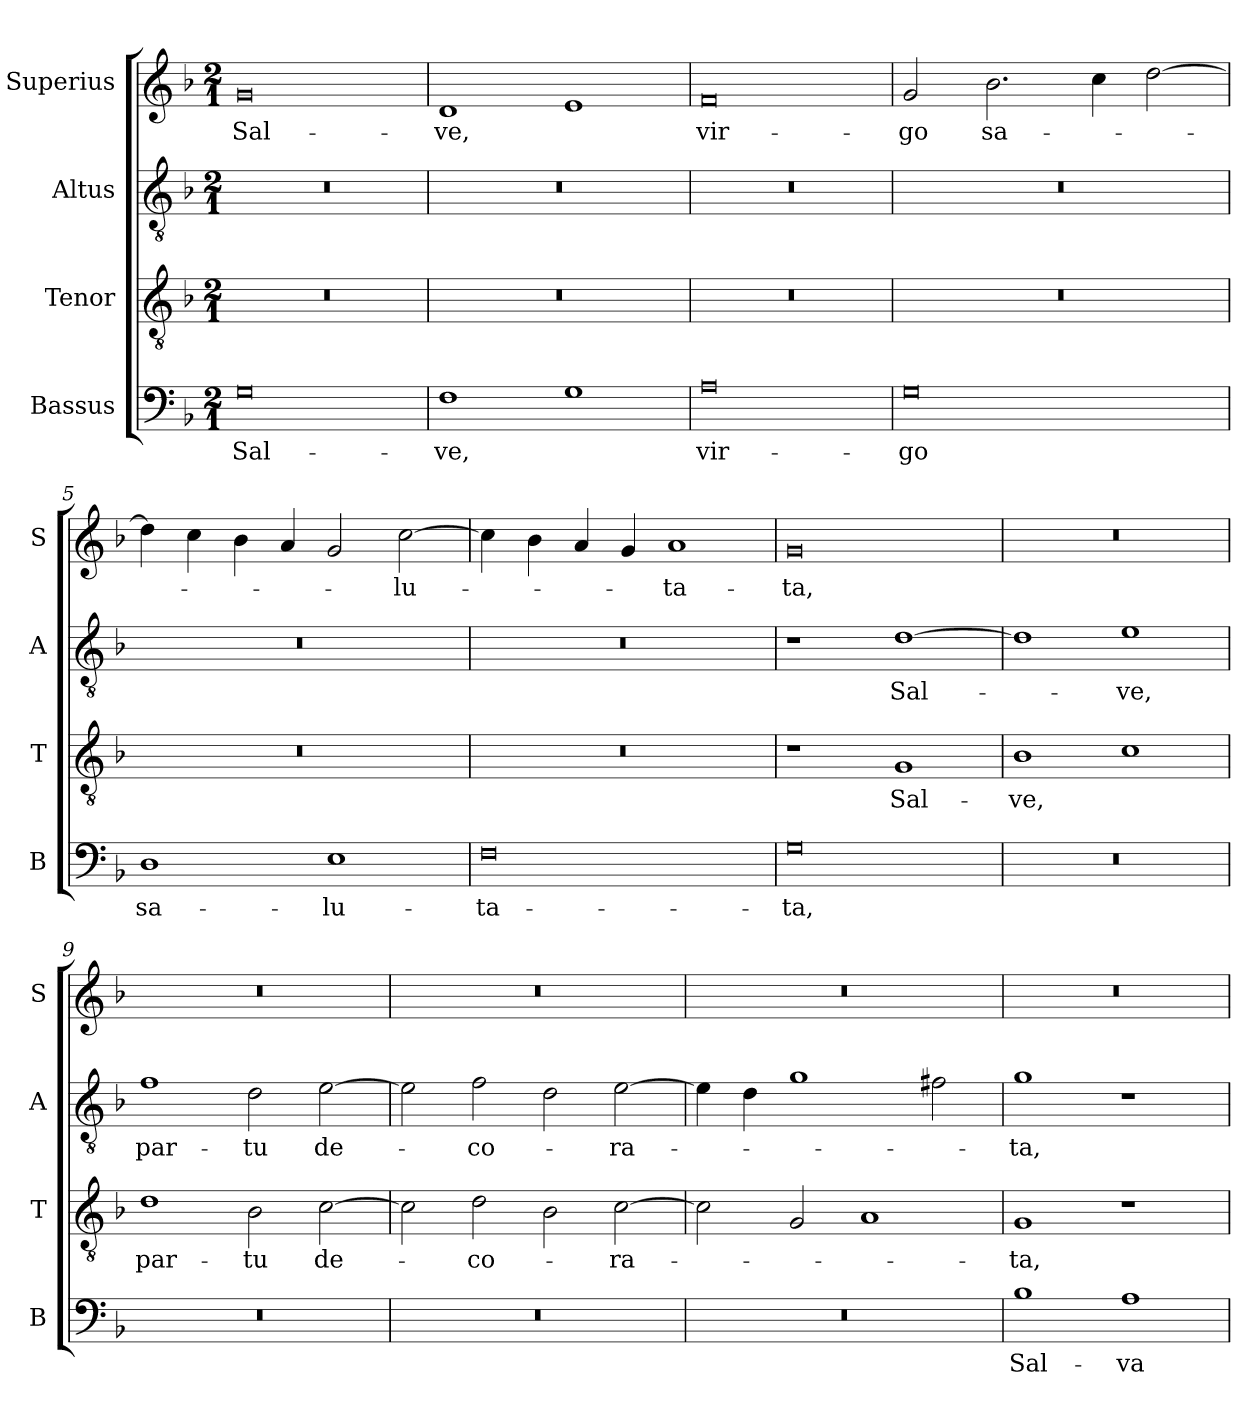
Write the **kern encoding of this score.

**kern	**text	**kern	**text	**kern	**text	**kern	**text
*part4	*part4	*part3	*part3	*part2	*part2	*part1	*part1
*staff4	*staff4	*staff3	*staff3	*staff2	*staff2	*staff1	*staff1
*I"Bassus	*	*I"Tenor	*	*I"Altus	*	*I"Superius	*
*I'B	*	*I'T	*	*I'A	*	*I'S	*
*clefF4	*	*clefGv2	*	*clefGv2	*	*clefG2	*
*k[b-]	*	*k[b-]	*	*k[b-]	*	*k[b-]	*
*M2/1	*	*M2/1	*	*M2/1	*	*M2/1	*
=1	=1	=1	=1	=1	=1	=1	=1
0G	Sal-	0r	.	0r	.	0g	Sal-
=2	=2	=2	=2	=2	=2	=2	=2
1F	-ve,	0r	.	0r	.	1d	-ve,
1G	.	.	.	.	.	1e	.
=3	=3	=3	=3	=3	=3	=3	=3
0A	vir-	0r	.	0r	.	0f	vir-
=4	=4	=4	=4	=4	=4	=4	=4
0G	-go	0r	.	0r	.	2g/	-go
.	.	.	.	.	.	2.b-\	sa-
.	.	.	.	.	.	4cc\	.
.	.	.	.	.	.	[2dd\	.
=5	=5	=5	=5	=5	=5	=5	=5
1D	sa-	0r	.	0r	.	4dd\]	.
.	.	.	.	.	.	4cc\	.
.	.	.	.	.	.	4b-\	.
.	.	.	.	.	.	4a/	.
1E	-lu-	.	.	.	.	2g/	.
.	.	.	.	.	.	[2cc\	-lu-
=6	=6	=6	=6	=6	=6	=6	=6
0F	-ta-	0r	.	0r	.	4cc\]	.
.	.	.	.	.	.	4b-\	.
.	.	.	.	.	.	4a/	.
.	.	.	.	.	.	4g/	.
.	.	.	.	.	.	1a	-ta-
=7	=7	=7	=7	=7	=7	=7	=7
0G	-ta,	1r	.	1r	.	0g	-ta,
.	.	1G	Sal-	[1d	Sal-	.	.
=8	=8	=8	=8	=8	=8	=8	=8
0r	.	1B-	-ve,	1d]	.	0r	.
.	.	1c	.	1e	-ve,	.	.
=9	=9	=9	=9	=9	=9	=9	=9
0r	.	1d	par-	1f	par-	0r	.
.	.	2B-\	-tu	2d\	-tu	.	.
.	.	[2c\	de-	[2e\	de-	.	.
=10	=10	=10	=10	=10	=10	=10	=10
0r	.	2c\]	.	2e\]	.	0r	.
.	.	2d\	-co-	2f\	-co-	.	.
.	.	2B-\	.	2d\	.	.	.
.	.	[2c\	-ra-	[2e\	-ra-	.	.
=11	=11	=11	=11	=11	=11	=11	=11
0r	.	2c\]	.	4e\]	.	0r	.
.	.	.	.	4d\	.	.	.
.	.	2G/	.	1g	.	.	.
.	.	1A	.	.	.	.	.
.	.	.	.	2f#X\	.	.	.
=12	=12	=12	=12	=12	=12	=12	=12
1B-	Sal-	1G	-ta,	1g	-ta,	0r	.
1A	-va-	1r	.	1r	.	.	.
=	=	=	=	=	=	=	=
*-	*-	*-	*-	*-	*-	*-	*-
